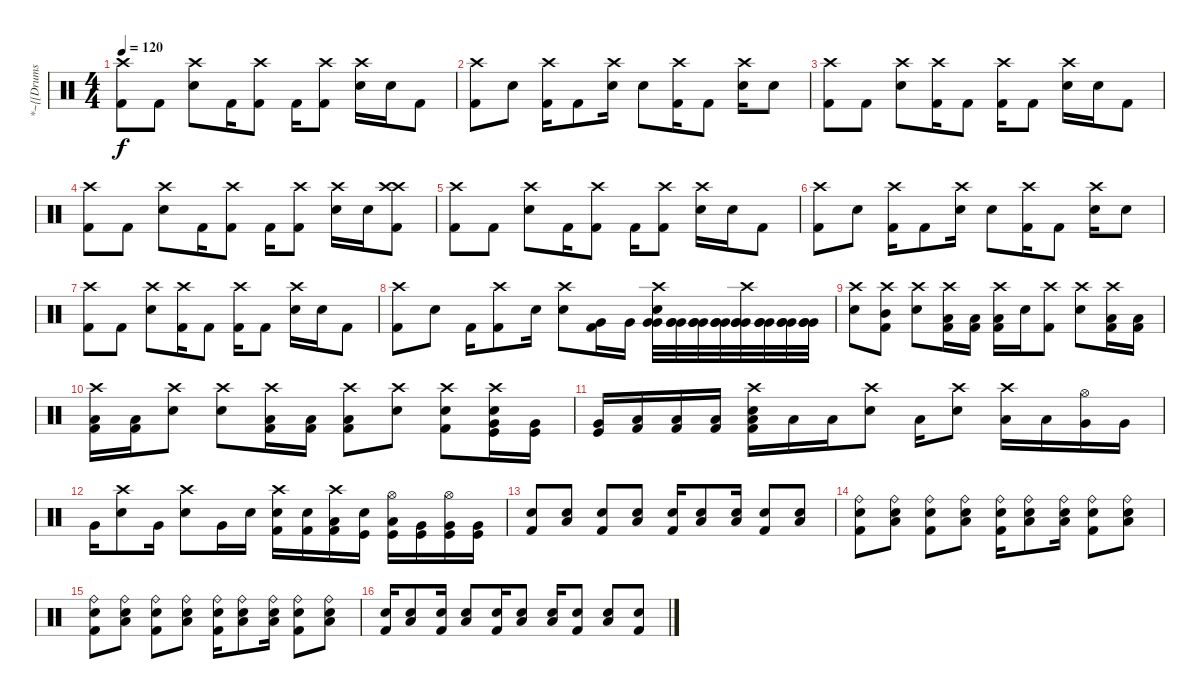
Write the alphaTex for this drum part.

\track ("*~{[Drums    - Tabbed by Peter B.]}~*" "*~{[Drums ") {instrument percussion}
\staff {score}
\articulation defaults
\ts (4 4)
\tempo 120
\clef neutral
\ks c
("Crash high (hit)" "Kick (hit) 2").8{dy f} "Kick (hit) 2".8 ("Crash high (hit)" "Electric Snare (hit)").8 "Kick (hit) 2".16 ("Crash high (hit)" "Kick (hit) 2").8 "Kick (hit) 2".16 ("Crash high (hit)" "Kick (hit) 2").8 ("Crash high (hit)" "Electric Snare (hit)").16 "Electric Snare (hit)".16 "Kick (hit) 2".8 |
("Crash high (hit)" "Kick (hit) 2").8 "Electric Snare (hit)".8 ("Crash high (hit)" "Kick (hit) 2").16 "Kick (hit) 2".8 ("Crash high (hit)" "Electric Snare (hit)").16 "Electric Snare (hit)".8 ("Crash high (hit)" "Kick (hit) 2").16 "Kick (hit) 2".8 ("Crash high (hit)" "Electric Snare (hit)").16 "Electric Snare (hit)".8 |
("Crash high (hit)" "Kick (hit) 2").8 "Kick (hit) 2".8 ("Crash high (hit)" "Electric Snare (hit)").8 ("Crash high (hit)" "Kick (hit) 2").16 "Kick (hit) 2".8 ("Crash high (hit)" "Kick (hit) 2").16 "Kick (hit) 2".8 ("Crash high (hit)" "Electric Snare (hit)").16 "Electric Snare (hit)".16 "Kick (hit) 2".8 |
("Crash high (hit)" "Kick (hit) 2").8 "Kick (hit) 2".8 ("Crash high (hit)" "Electric Snare (hit)").8 "Kick (hit) 2".16 ("Crash high (hit)" "Kick (hit) 2").8 "Kick (hit) 2".16 ("Crash high (hit)" "Kick (hit) 2").8 ("Crash high (hit)" "Electric Snare (hit)").16 "Electric Snare (hit)".16 ("Crash high (hit)" "Crash high (hit)" "Kick (hit) 2").8 |
("Crash high (hit)" "Kick (hit) 2").8 "Kick (hit) 2".8 ("Crash high (hit)" "Electric Snare (hit)").8 "Kick (hit) 2".16 ("Crash high (hit)" "Kick (hit) 2").8 "Kick (hit) 2".16 ("Crash high (hit)" "Kick (hit) 2").8 ("Crash high (hit)" "Electric Snare (hit)").16 "Electric Snare (hit)".16 "Kick (hit) 2".8 |
("Crash high (hit)" "Kick (hit) 2").8 "Electric Snare (hit)".8 ("Crash high (hit)" "Kick (hit) 2").16 "Kick (hit) 2".8 ("Crash high (hit)" "Electric Snare (hit)").16 "Electric Snare (hit)".8 ("Crash high (hit)" "Kick (hit) 2").16 "Kick (hit) 2".8 ("Crash high (hit)" "Electric Snare (hit)").16 "Electric Snare (hit)".8 |
("Crash high (hit)" "Kick (hit) 2").8 "Kick (hit) 2".8 ("Crash high (hit)" "Electric Snare (hit)").8 ("Crash high (hit)" "Kick (hit) 2").16 "Kick (hit) 2".8 ("Crash high (hit)" "Kick (hit) 2").16 "Kick (hit) 2".8 ("Crash high (hit)" "Electric Snare (hit)").16 "Electric Snare (hit)".16 "Kick (hit) 2".8 |
("Crash high (hit)" "Kick (hit) 2").8 "Electric Snare (hit)".8 "Kick (hit) 2".16 ("Crash high (hit)" "Kick (hit) 2").8 "Electric Snare (hit)".16 ("Crash high (hit)" "Electric Snare (hit)").8 ("Very Low Tom (hit)" "Kick (hit) 2").16 "Very Low Tom (hit)".16 ("Crash high (hit)" "Electric Snare (hit)" "Very Low Tom (hit)" "Very Low Tom (hit)").32 ("Very Low Tom (hit)" "Very Low Tom (hit)" "Very Low Tom (hit)").32 ("Very Low Tom (hit)" "Very Low Tom (hit)" "Very Low Tom (hit)").32 ("Very Low Tom (hit)" "Very Low Tom (hit)" "Very Low Tom (hit)").32 ("Crash high (hit)" "Very Low Tom (hit)" "Very Low Tom (hit)" "Very Low Tom (hit)").32 ("Very Low Tom (hit)" "Very Low Tom (hit)" "Very Low Tom (hit)").32 ("Very Low Tom (hit)" "Very Low Tom (hit)" "Very Low Tom (hit)").32 ("Very Low Tom (hit)" "Very Low Tom (hit)" "Very Low Tom (hit)").32 |
("Crash high (hit)" "Electric Snare (hit)").8 ("Crash high (hit)" "Mid Tom (hit)" "Kick (hit) 2").8 ("Crash high (hit)" "Electric Snare (hit)").8 ("Crash high (hit)" "Low Tom (hit)" "Kick (hit) 2").16 ("Low Tom (hit)" "Kick (hit) 2").16 ("Crash high (hit)" "Low Tom (hit)" "Kick (hit) 2").16 "Electric Snare (hit)".16 ("Crash high (hit)" "Kick (hit) 2").8 ("Crash high (hit)" "Electric Snare (hit)").8 ("Crash high (hit)" "Low Tom (hit)" "Kick (hit) 2").16 ("Low Tom (hit)" "Kick (hit) 2").16 |
("Crash high (hit)" "Low Tom (hit)" "Kick (hit) 2").16 ("Low Tom (hit)" "Kick (hit) 2").16 ("Crash high (hit)" "Electric Snare (hit)").8 ("Crash high (hit)" "Electric Snare (hit)").8 ("Crash high (hit)" "Low Tom (hit)" "Kick (hit) 2").16 ("Low Tom (hit)" "Kick (hit) 2").16 ("Crash high (hit)" "Low Tom (hit)" "Kick (hit) 2").8 ("Crash high (hit)" "Electric Snare (hit)").8 ("Crash high (hit)" "Snare (hit)" "Kick (hit) 2").8 ("Crash high (hit)" "Electric Snare (hit)" "Very Low Tom (hit)" "Kick (hit)").16 ("Very Low Tom (hit)" "Kick (hit)").16 |
("Very Low Tom (hit)" "Kick (hit)").16 ("Low Tom (hit)" "Kick (hit) 2").16 ("Low Tom (hit)" "Kick (hit) 2").16 ("Low Tom (hit)" "Kick (hit) 2").16 ("Crash high (hit)" "Electric Snare (hit)" "Low Tom (hit)" "Kick (hit) 2").16 "Low Tom (hit)".16 "Low Tom (hit)".16 ("Crash high (hit)" "Electric Snare (hit)").8 "Low Tom (hit)".16 ("Crash high (hit)" "Electric Snare (hit)").8 ("Crash high (hit)" "Low Tom (hit)").16 "Low Tom (hit)".16 ("Hi-Hat (open)" "Very Low Tom (hit)").16 "Very Low Tom (hit)".16 |
"Very Low Tom (hit)".16 ("Crash high (hit)" "Electric Snare (hit)").8 "Very Low Tom (hit)".16 ("Crash high (hit)" "Electric Snare (hit)").8 "Very Low Tom (hit)".16 "Electric Snare (hit)".16 ("Crash high (hit)" "Electric Snare (hit)" "Kick (hit) 2").16 ("Electric Snare (hit)" "Kick (hit) 2").16 ("Crash high (hit)" "Low Tom (hit)" "Kick (hit) 2").16 ("Electric Snare (hit)" "Kick (hit)").16 ("Hi-Hat (open)" "Low Tom (hit)" "Kick (hit)").16 ("Very Low Tom (hit)" "Kick (hit)").16 ("Hi-Hat (open)" "Very Low Tom (hit)" "Kick (hit)").16 ("Very Low Tom (hit)" "Kick (hit)").16 |
("Electric Snare (hit)" "Kick (hit) 2").8 ("Electric Snare (hit)" "Low Tom (hit)").8 ("Electric Snare (hit)" "Kick (hit) 2").8 ("Electric Snare (hit)" "Low Tom (hit)").8 ("Electric Snare (hit)" "Kick (hit) 2").16 ("Electric Snare (hit)" "Low Tom (hit)").8 ("Electric Snare (hit)" "Low Tom (hit)").16 ("Electric Snare (hit)" "Kick (hit) 2").8 ("Electric Snare (hit)" "Low Tom (hit)").8 |
("Ride (bell)" "Electric Snare (hit)" "Kick (hit) 2").8 ("Ride (bell)" "Electric Snare (hit)" "Low Tom (hit)").8 ("Ride (bell)" "Electric Snare (hit)" "Kick (hit) 2").8 ("Ride (bell)" "Electric Snare (hit)" "Low Tom (hit)").8 ("Ride (bell)" "Electric Snare (hit)" "Kick (hit) 2").16 ("Ride (bell)" "Electric Snare (hit)" "Low Tom (hit)").8 ("Ride (bell)" "Electric Snare (hit)" "Low Tom (hit)").16 ("Ride (bell)" "Electric Snare (hit)" "Kick (hit) 2").8 ("Ride (bell)" "Electric Snare (hit)" "Low Tom (hit)").8 |
("Ride (bell)" "Electric Snare (hit)" "Kick (hit) 2").8 ("Ride (bell)" "Electric Snare (hit)" "Low Tom (hit)").8 ("Ride (bell)" "Electric Snare (hit)" "Kick (hit) 2").8 ("Ride (bell)" "Electric Snare (hit)" "Low Tom (hit)").8 ("Ride (bell)" "Electric Snare (hit)" "Kick (hit) 2").16 ("Ride (bell)" "Electric Snare (hit)" "Low Tom (hit)").8 ("Ride (bell)" "Electric Snare (hit)" "Low Tom (hit)").16 ("Ride (bell)" "Electric Snare (hit)" "Kick (hit) 2").8 ("Ride (bell)" "Electric Snare (hit)" "Low Tom (hit)").8 |
("Electric Snare (hit)" "Kick (hit) 2").16 ("Electric Snare (hit)" "Low Tom (hit)").8 ("Electric Snare (hit)" "Kick (hit) 2").16 ("Electric Snare (hit)" "Low Tom (hit)").8 ("Electric Snare (hit)" "Kick (hit) 2").16 ("Electric Snare (hit)" "Low Tom (hit)").8 ("Electric Snare (hit)" "Low Tom (hit)").16 ("Electric Snare (hit)" "Kick (hit) 2").8 ("Electric Snare (hit)" "Low Tom (hit)").8 ("Electric Snare (hit)" "Kick (hit) 2").8
